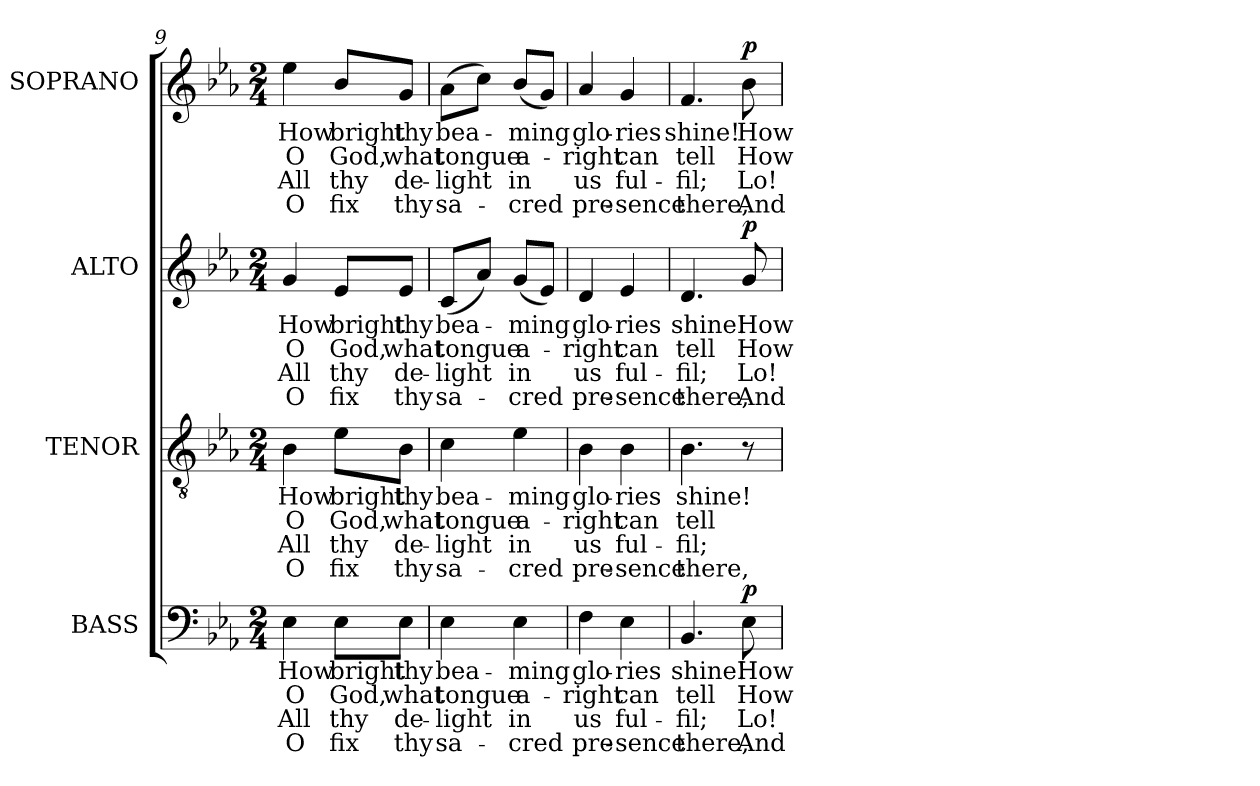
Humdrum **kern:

**kern	**text	**text	**text	**text	**dynam	**kern	**text	**text	**text	**text	**kern	**text	**text	**text	**text	**dynam	**kern	**text	**text	**text	**text	**dynam
*part4	*part4	*part4	*part4	*part4	*part4	*part3	*part3	*part3	*part3	*part3	*part2	*part2	*part2	*part2	*part2	*part2	*part1	*part1	*part1	*part1	*part1	*part1
*staff4	*staff4	*staff4	*staff4	*staff4	*staff4	*staff3	*staff3	*staff3	*staff3	*staff3	*staff2	*staff2	*staff2	*staff2	*staff2	*staff2	*staff1	*staff1	*staff1	*staff1	*staff1	*staff1
*I"BASS	*	*	*	*	*	*I"TENOR	*	*	*	*	*I"ALTO	*	*	*	*	*	*I"SOPRANO	*	*	*	*	*
*I'B.	*	*	*	*	*	*I'T.	*	*	*	*	*I'A.	*	*	*	*	*	*I'S.	*	*	*	*	*
!!LO:LB:g=z
*clefF4	*	*	*	*	*	*clefGv2	*	*	*	*	*clefG2	*	*	*	*	*	*clefG2	*	*	*	*	*
*	*	*	*	*	*	*ITrd7c12	*	*	*	*	*	*	*	*	*	*	*	*	*	*	*	*
*k[b-e-a-]	*	*	*	*	*	*k[b-e-a-]	*	*	*	*	*k[b-e-a-]	*	*	*	*	*	*k[b-e-a-]	*	*	*	*	*
*E-:	*	*	*	*	*	*E-:	*	*	*	*	*E-:	*	*	*	*	*	*E-:	*	*	*	*	*
*M2/4	*	*	*	*	*	*M2/4	*	*	*	*	*M2/4	*	*	*	*	*	*M2/4	*	*	*	*	*
=9	=9	=9	=9	=9	=9	=9	=9	=9	=9	=9	=9	=9	=9	=9	=9	=9	=9	=9	=9	=9	=9	=9
!	!LO:LY:b:color=#000000	!LO:LY:b:color=#000000	!LO:LY:b:color=#000000	!LO:LY:b:color=#000000	!	!	!	!	!	!	!	!	!	!	!	!	!	!	!	!	!	!
!	!	!	!	!	!	!	!LO:LY:b:color=#000000	!LO:LY:b:color=#000000	!LO:LY:b:color=#000000	!LO:LY:b:color=#000000	!	!	!	!	!	!	!	!	!	!	!	!
!	!	!	!	!	!	!	!	!	!	!	!	!LO:LY:b:color=#000000	!LO:LY:b:color=#000000	!LO:LY:b:color=#000000	!LO:LY:b:color=#000000	!	!	!	!	!	!	!
!	!	!	!	!	!	!	!	!	!	!	!	!	!	!	!	!	!	!LO:LY:b:color=#000000	!LO:LY:b:color=#000000	!LO:LY:b:color=#000000	!LO:LY:b:color=#000000	!
4E-i\	How	O	All	O	.	4BB-i\	How	O	All	O	4gi/	How	O	All	O	.	4ee-i\	How	O	All	O	.
!	!LO:LY:b:color=#000000	!LO:LY:b:color=#000000	!LO:LY:b:color=#000000	!LO:LY:b:color=#000000	!	!	!	!	!	!	!	!	!	!	!	!	!	!	!	!	!	!
!	!	!	!	!	!	!	!LO:LY:b:color=#000000	!LO:LY:b:color=#000000	!LO:LY:b:color=#000000	!LO:LY:b:color=#000000	!	!	!	!	!	!	!	!	!	!	!	!
!	!	!	!	!	!	!	!	!	!	!	!	!LO:LY:b:color=#000000	!LO:LY:b:color=#000000	!LO:LY:b:color=#000000	!LO:LY:b:color=#000000	!	!	!	!	!	!	!
!	!	!	!	!	!	!	!	!	!	!	!	!	!	!	!	!	!	!LO:LY:b:color=#000000	!LO:LY:b:color=#000000	!LO:LY:b:color=#000000	!LO:LY:b:color=#000000	!
8E-i\L	bright	God,	thy	fix	.	8E-i\L	bright	God,	thy	fix	8e-i/L	bright	God,	thy	fix	.	8b-i/L	bright	God,	thy	fix	.
!	!LO:LY:b:color=#000000	!LO:LY:b:color=#000000	!LO:LY:b:color=#000000	!LO:LY:b:color=#000000	!	!	!	!	!	!	!	!	!	!	!	!	!	!	!	!	!	!
!	!	!	!	!	!	!	!LO:LY:b:color=#000000	!LO:LY:b:color=#000000	!LO:LY:b:color=#000000	!LO:LY:b:color=#000000	!	!	!	!	!	!	!	!	!	!	!	!
!	!	!	!	!	!	!	!	!	!	!	!	!LO:LY:b:color=#000000	!LO:LY:b:color=#000000	!LO:LY:b:color=#000000	!LO:LY:b:color=#000000	!	!	!	!	!	!	!
!	!	!	!	!	!	!	!	!	!	!	!	!	!	!	!	!	!	!LO:LY:b:color=#000000	!LO:LY:b:color=#000000	!LO:LY:b:color=#000000	!LO:LY:b:color=#000000	!
8E-i\J	thy	what	de-	-thy	.	8BB-i\J	thy	what	de-	-thy	8e-i/J	thy	what	de-	-thy	.	8gi/J	thy	what	de-	-thy	.
=10	=10	=10	=10	=10	=10	=10	=10	=10	=10	=10	=10	=10	=10	=10	=10	=10	=10	=10	=10	=10	=10	=10
!	!LO:LY:b:color=#000000	!LO:LY:b:color=#000000	!LO:LY:b:color=#000000	!LO:LY:b:color=#000000	!	!	!	!	!	!	!	!	!	!	!	!	!	!	!	!	!	!
!	!	!	!	!	!	!	!LO:LY:b:color=#000000	!LO:LY:b:color=#000000	!LO:LY:b:color=#000000	!LO:LY:b:color=#000000	!	!	!	!	!	!	!	!	!	!	!	!
!	!	!	!	!	!	!	!	!	!	!	!	!LO:LY:b:color=#000000	!LO:LY:b:color=#000000	!LO:LY:b:color=#000000	!LO:LY:b:color=#000000	!	!	!	!	!	!	!
!	!	!	!	!	!	!	!	!	!	!	!	!	!	!	!	!	!	!LO:LY:b:color=#000000	!LO:LY:b:color=#000000	!LO:LY:b:color=#000000	!LO:LY:b:color=#000000	!
4E-i\	bea-	tongue	light	sa-	.	4Ci\	bea-	tongue	light	sa-	(8ci/L	bea-	tongue	light	sa-	.	(8a-i\L	bea-	tongue	light	sa-	.
.	.	.	.	.	.	.	.	.	.	.	8a-i/J)	.	.	.	.	.	8cci\J)	.	.	.	.	.
!	!LO:LY:b:color=#000000	!LO:LY:b:color=#000000	!LO:LY:b:color=#000000	!LO:LY:b:color=#000000	!	!	!	!	!	!	!	!	!	!	!	!	!	!	!	!	!	!
!	!	!	!	!	!	!	!LO:LY:b:color=#000000	!LO:LY:b:color=#000000	!LO:LY:b:color=#000000	!LO:LY:b:color=#000000	!	!	!	!	!	!	!	!	!	!	!	!
!	!	!	!	!	!	!	!	!	!	!	!	!LO:LY:b:color=#000000	!LO:LY:b:color=#000000	!LO:LY:b:color=#000000	!LO:LY:b:color=#000000	!	!	!	!	!	!	!
!	!	!	!	!	!	!	!	!	!	!	!	!	!	!	!	!	!	!LO:LY:b:color=#000000	!LO:LY:b:color=#000000	!LO:LY:b:color=#000000	!LO:LY:b:color=#000000	!
4E-i\	-ming	a-	-in	cred	.	4E-i\	-ming	a-	-in	cred	(8gi/L	-ming	a-	-in	cred	.	(8b-i/L	-ming	a-	-in	cred	.
.	.	.	.	.	.	.	.	.	.	.	8e-i/J)	.	.	.	.	.	8gi/J)	.	.	.	.	.
=11	=11	=11	=11	=11	=11	=11	=11	=11	=11	=11	=11	=11	=11	=11	=11	=11	=11	=11	=11	=11	=11	=11
!	!LO:LY:b:color=#000000	!LO:LY:b:color=#000000	!LO:LY:b:color=#000000	!LO:LY:b:color=#000000	!	!	!	!	!	!	!	!	!	!	!	!	!	!	!	!	!	!
!	!	!	!	!	!	!	!LO:LY:b:color=#000000	!LO:LY:b:color=#000000	!LO:LY:b:color=#000000	!LO:LY:b:color=#000000	!	!	!	!	!	!	!	!	!	!	!	!
!	!	!	!	!	!	!	!	!	!	!	!	!LO:LY:b:color=#000000	!LO:LY:b:color=#000000	!LO:LY:b:color=#000000	!LO:LY:b:color=#000000	!	!	!	!	!	!	!
!	!	!	!	!	!	!	!	!	!	!	!	!	!	!	!	!	!	!LO:LY:b:color=#000000	!LO:LY:b:color=#000000	!LO:LY:b:color=#000000	!LO:LY:b:color=#000000	!
4Fi\	glo-	-right	us	pre-	.	4BB-i\	glo-	-right	us	pre-	4di/	glo-	-right	us	pre-	.	4a-i/	glo-	-right	us	pre-	.
!	!LO:LY:b:color=#000000	!LO:LY:b:color=#000000	!LO:LY:b:color=#000000	!LO:LY:b:color=#000000	!	!	!	!	!	!	!	!	!	!	!	!	!	!	!	!	!	!
!	!	!	!	!	!	!	!LO:LY:b:color=#000000	!LO:LY:b:color=#000000	!LO:LY:b:color=#000000	!LO:LY:b:color=#000000	!	!	!	!	!	!	!	!	!	!	!	!
!	!	!	!	!	!	!	!	!	!	!	!	!LO:LY:b:color=#000000	!LO:LY:b:color=#000000	!LO:LY:b:color=#000000	!LO:LY:b:color=#000000	!	!	!	!	!	!	!
!	!	!	!	!	!	!	!	!	!	!	!	!	!	!	!	!	!	!LO:LY:b:color=#000000	!LO:LY:b:color=#000000	!LO:LY:b:color=#000000	!LO:LY:b:color=#000000	!
4E-i\	-ries	can	-ful-	-sence	.	4BB-i\	-ries	can	-ful-	-sence	4e-i/	-ries	can	-ful-	-sence	.	4gi/	-ries	can	-ful-	-sence	.
=12	=12	=12	=12	=12	=12	=12	=12	=12	=12	=12	=12	=12	=12	=12	=12	=12	=12	=12	=12	=12	=12	=12
!	!LO:LY:b:color=#000000	!LO:LY:b:color=#000000	!LO:LY:b:color=#000000	!LO:LY:b:color=#000000	!	!	!	!	!	!	!	!	!	!	!	!	!	!	!	!	!	!
!	!	!	!	!	!	!	!LO:LY:b:color=#000000	!LO:LY:b:color=#000000	!LO:LY:b:color=#000000	!LO:LY:b:color=#000000	!	!	!	!	!	!	!	!	!	!	!	!
!	!	!	!	!	!	!	!	!	!	!	!	!LO:LY:b:color=#000000	!LO:LY:b:color=#000000	!LO:LY:b:color=#000000	!LO:LY:b:color=#000000	!	!	!	!	!	!	!
!	!	!	!	!	!	!	!	!	!	!	!	!	!	!	!	!	!	!LO:LY:b:color=#000000	!LO:LY:b:color=#000000	!LO:LY:b:color=#000000	!LO:LY:b:color=#000000	!
4.BB-i/	shine!	tell	fil;	there,	.	4.BB-i\	shine!	tell	fil;	there,	4.di/	shine!	tell	fil;	there,	.	4.fi/	shine!	tell	fil;	there,	.
!	!LO:LY:b:color=#000000	!LO:LY:b:color=#000000	!LO:LY:b:color=#000000	!LO:LY:b:color=#000000	!	!	!	!	!	!	!	!	!	!	!	!	!	!	!	!	!	!
!	!	!	!	!	!	!	!	!	!	!	!	!LO:LY:b:color=#000000	!LO:LY:b:color=#000000	!LO:LY:b:color=#000000	!LO:LY:b:color=#000000	!	!	!	!	!	!	!
!	!	!	!	!	!	!	!	!	!	!	!	!	!	!	!	!	!	!LO:LY:b:color=#000000	!LO:LY:b:color=#000000	!LO:LY:b:color=#000000	!LO:LY:b:color=#000000	!
8E-i\	How	How	Lo!	And	p	8r	.	.	.	.	8gi/	How	How	Lo!	And	p	8b-i\	How	How	Lo!	And	p
=	=	=	=	=	=	=	=	=	=	=	=	=	=	=	=	=	=	=	=	=	=	=
*-	*-	*-	*-	*-	*-	*-	*-	*-	*-	*-	*-	*-	*-	*-	*-	*-	*-	*-	*-	*-	*-	*-
